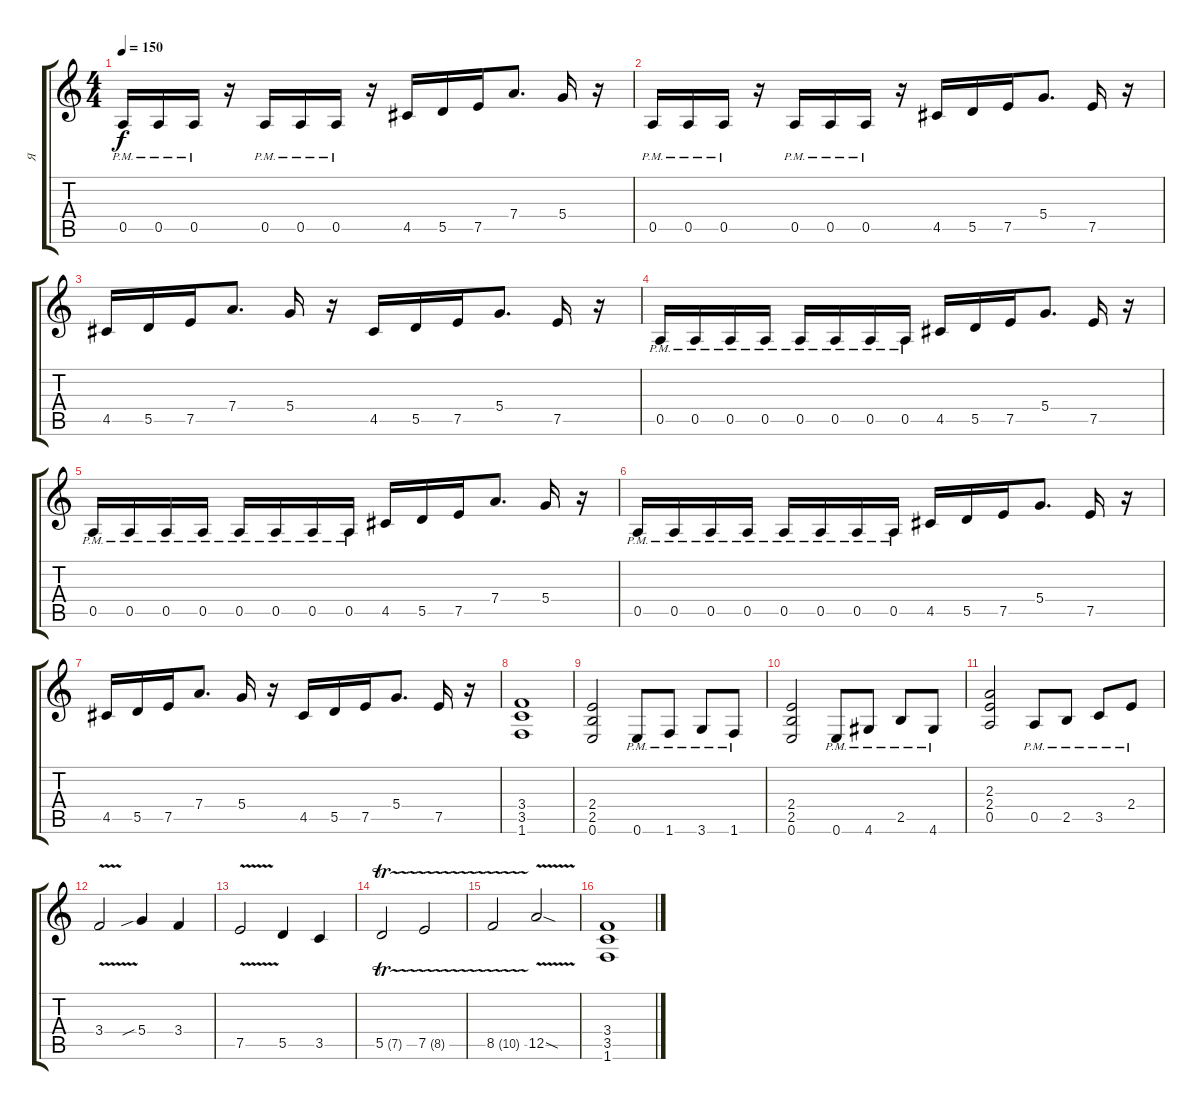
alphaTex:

\track ("Я" "Я") {instrument distortionguitar}
\staff {score tabs}
\tuning (E4 B3 G3 D3 A2 E2) {hide}
\ts (4 4)
\tempo 150
\clef g2
\ks c
0.5{pm}.16{dy f} 0.5{pm}.16 0.5{pm}.16 r.16 0.5{pm}.16 0.5{pm}.16 0.5{pm}.16 r.16 4.5.16 5.5.16 7.5.16 7.4.8{d} 5.4.16 r.16 |
0.5{pm}.16 0.5{pm}.16 0.5{pm}.16 r.16 0.5{pm}.16 0.5{pm}.16 0.5{pm}.16 r.16 4.5.16 5.5.16 7.5.16 5.4.8{d} 7.5.16 r.16 |
4.5.16 5.5.16 7.5.16 7.4.8{d} 5.4.16 r.16 4.5.16 5.5.16 7.5.16 5.4.8{d} 7.5.16 r.16 |
0.5{pm}.16 0.5{pm}.16 0.5{pm}.16 0.5{pm}.16 0.5{pm}.16 0.5{pm}.16 0.5{pm}.16 0.5{pm}.16 4.5.16 5.5.16 7.5.16 5.4.8{d} 7.5.16 r.16 |
0.5{pm}.16 0.5{pm}.16 0.5{pm}.16 0.5{pm}.16 0.5{pm}.16 0.5{pm}.16 0.5{pm}.16 0.5{pm}.16 4.5.16 5.5.16 7.5.16 7.4.8{d} 5.4.16 r.16 |
0.5{pm}.16 0.5{pm}.16 0.5{pm}.16 0.5{pm}.16 0.5{pm}.16 0.5{pm}.16 0.5{pm}.16 0.5{pm}.16 4.5.16 5.5.16 7.5.16 5.4.8{d} 7.5.16 r.16 |
4.5.16 5.5.16 7.5.16 7.4.8{d} 5.4.16 r.16 4.5.16 5.5.16 7.5.16 5.4.8{d} 7.5.16 r.16 |
(3.4 3.5 1.6).1 |
(2.4 2.5 0.6).2 0.6{pm}.8 1.6{pm}.8 3.6{pm}.8 1.6{pm}.8 |
(2.4 2.5 0.6).2 0.6{pm}.8 4.6{pm}.8 2.5{pm}.8 4.6{pm}.8 |
(2.3 2.4 0.5).2 0.5{pm}.8 2.5{pm}.8 3.5{pm}.8 2.4{pm}.8 |
3.4{v}.2 5.4{sib}.4 3.4.4 |
7.5{v}.2 5.5.4 3.5.4 |
5.5{tr (7 16)}.2 7.5{tr (8 16)}.2 |
8.5{tr (10 16)}.2 12.5{v sod}.2 |
(3.4 3.5 1.6).1
